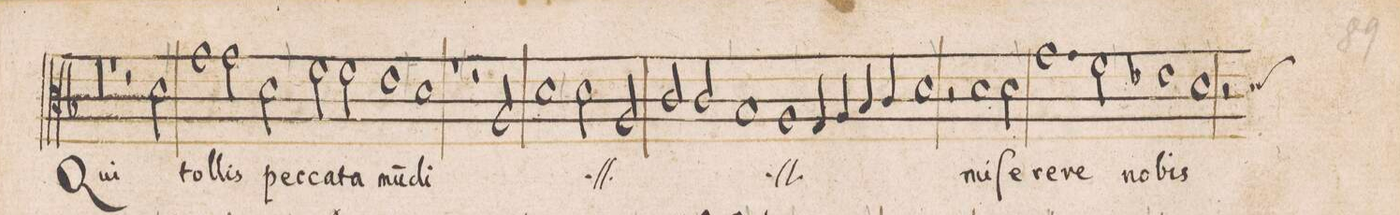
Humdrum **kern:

**kern	**text
*I"DISCANTVS	*
*clefC3	*
*k[b-]	*
*met(C|)	*
*M2/1	*
0r	.
=51-	=51-
0r	.
=52-	=52-
1r	.
2r	.
2d\	Qui
=53-	=53-
1g	tol-
2g\	-lis
2d\	pec-
=54-	=54-
2f\	-ca-
2f\	-ta
1e	mu(n)-
=55-	=55-
1d	-di
1r	.
=56-	=56-
2r	.
2A/	/Qui
1d	.
=57-	=57-
2d\	tol-
2A/	-lis
2c/	pec-
2c/	-ca-
=58-	=58-
1B-	-ta
1A	mu(n)-
=59-	=59-
4G/	.
4A/	.
4B-/	.
4c/	.
1d	-di/
=60-	=60-
2r	.
1d	mi-
2d\	-ſe-
=61-	=61-
1.g	-re-
2f\	-re
=62-	=62-
1e-X	no-
1d	-bis
=63-	=63-
*custos:d	*
2r	.
*-	*-
